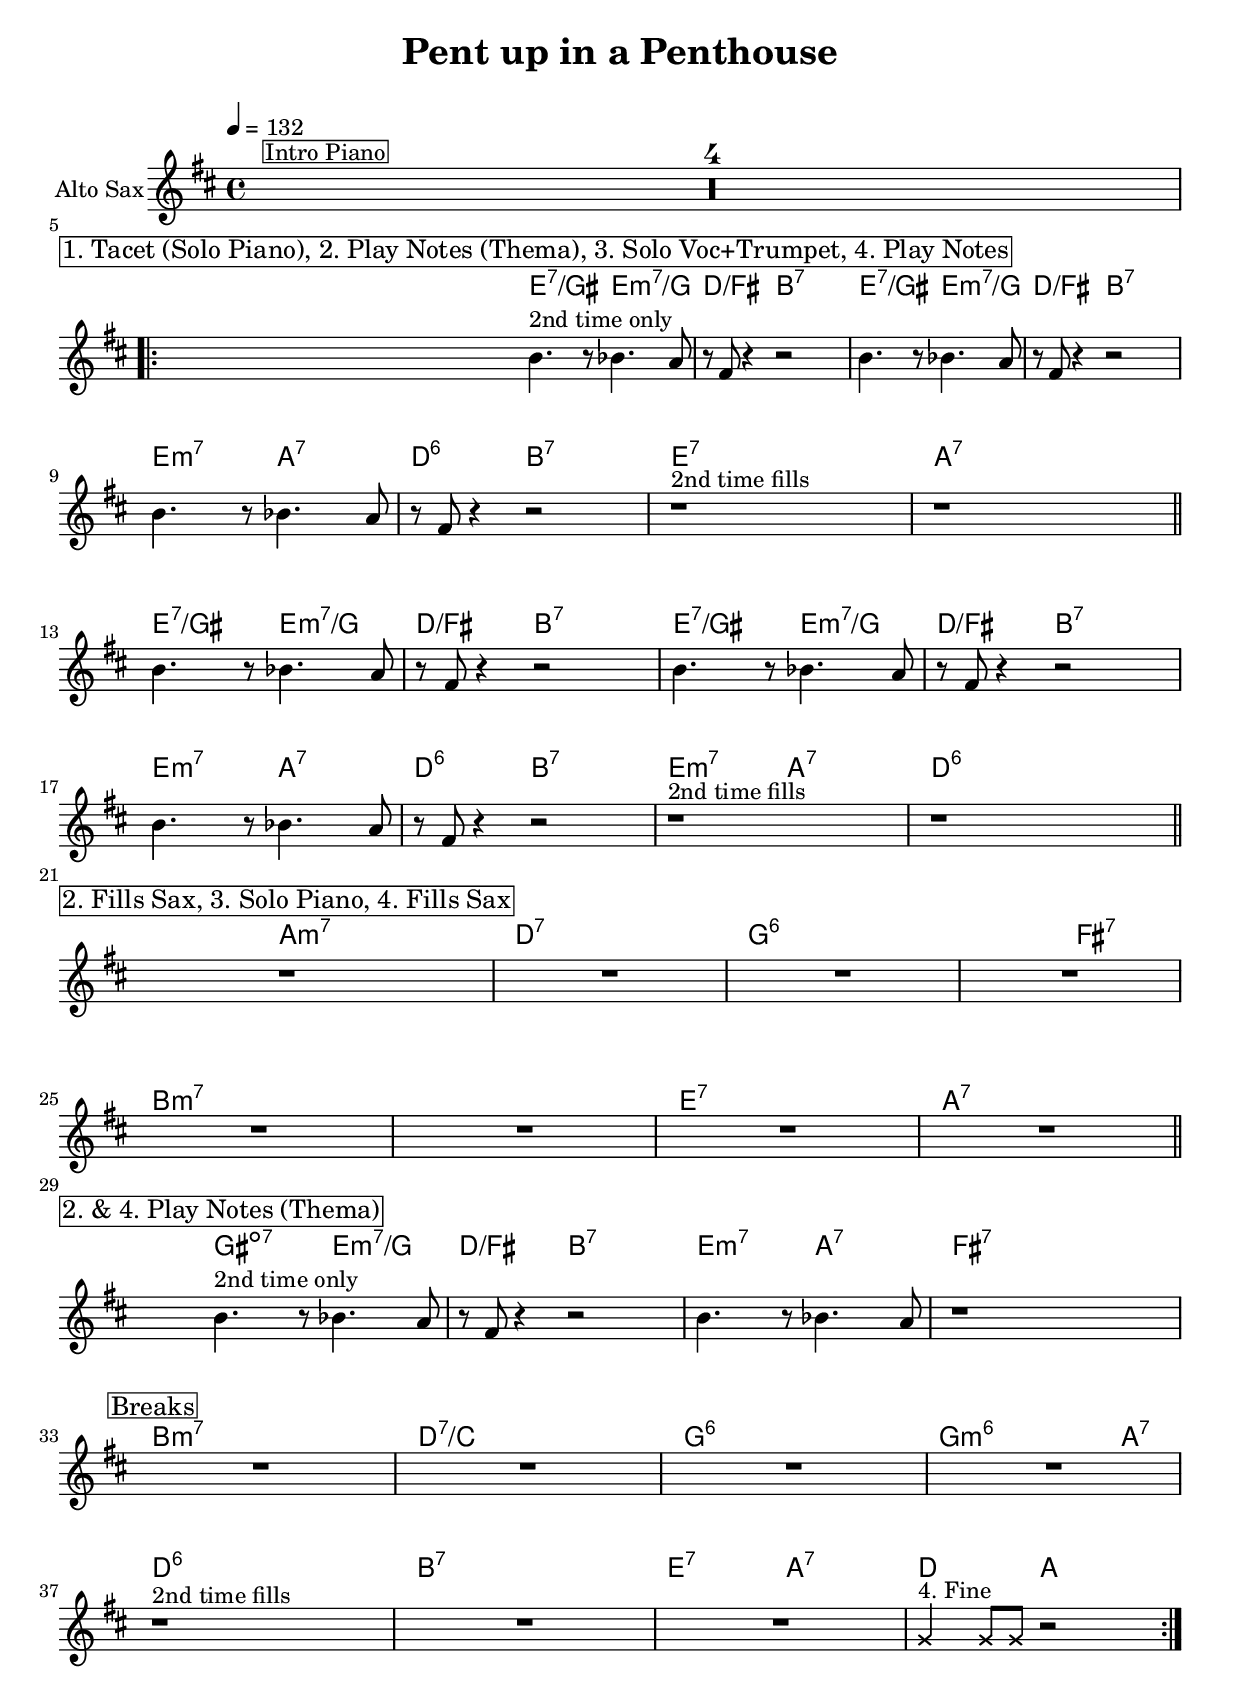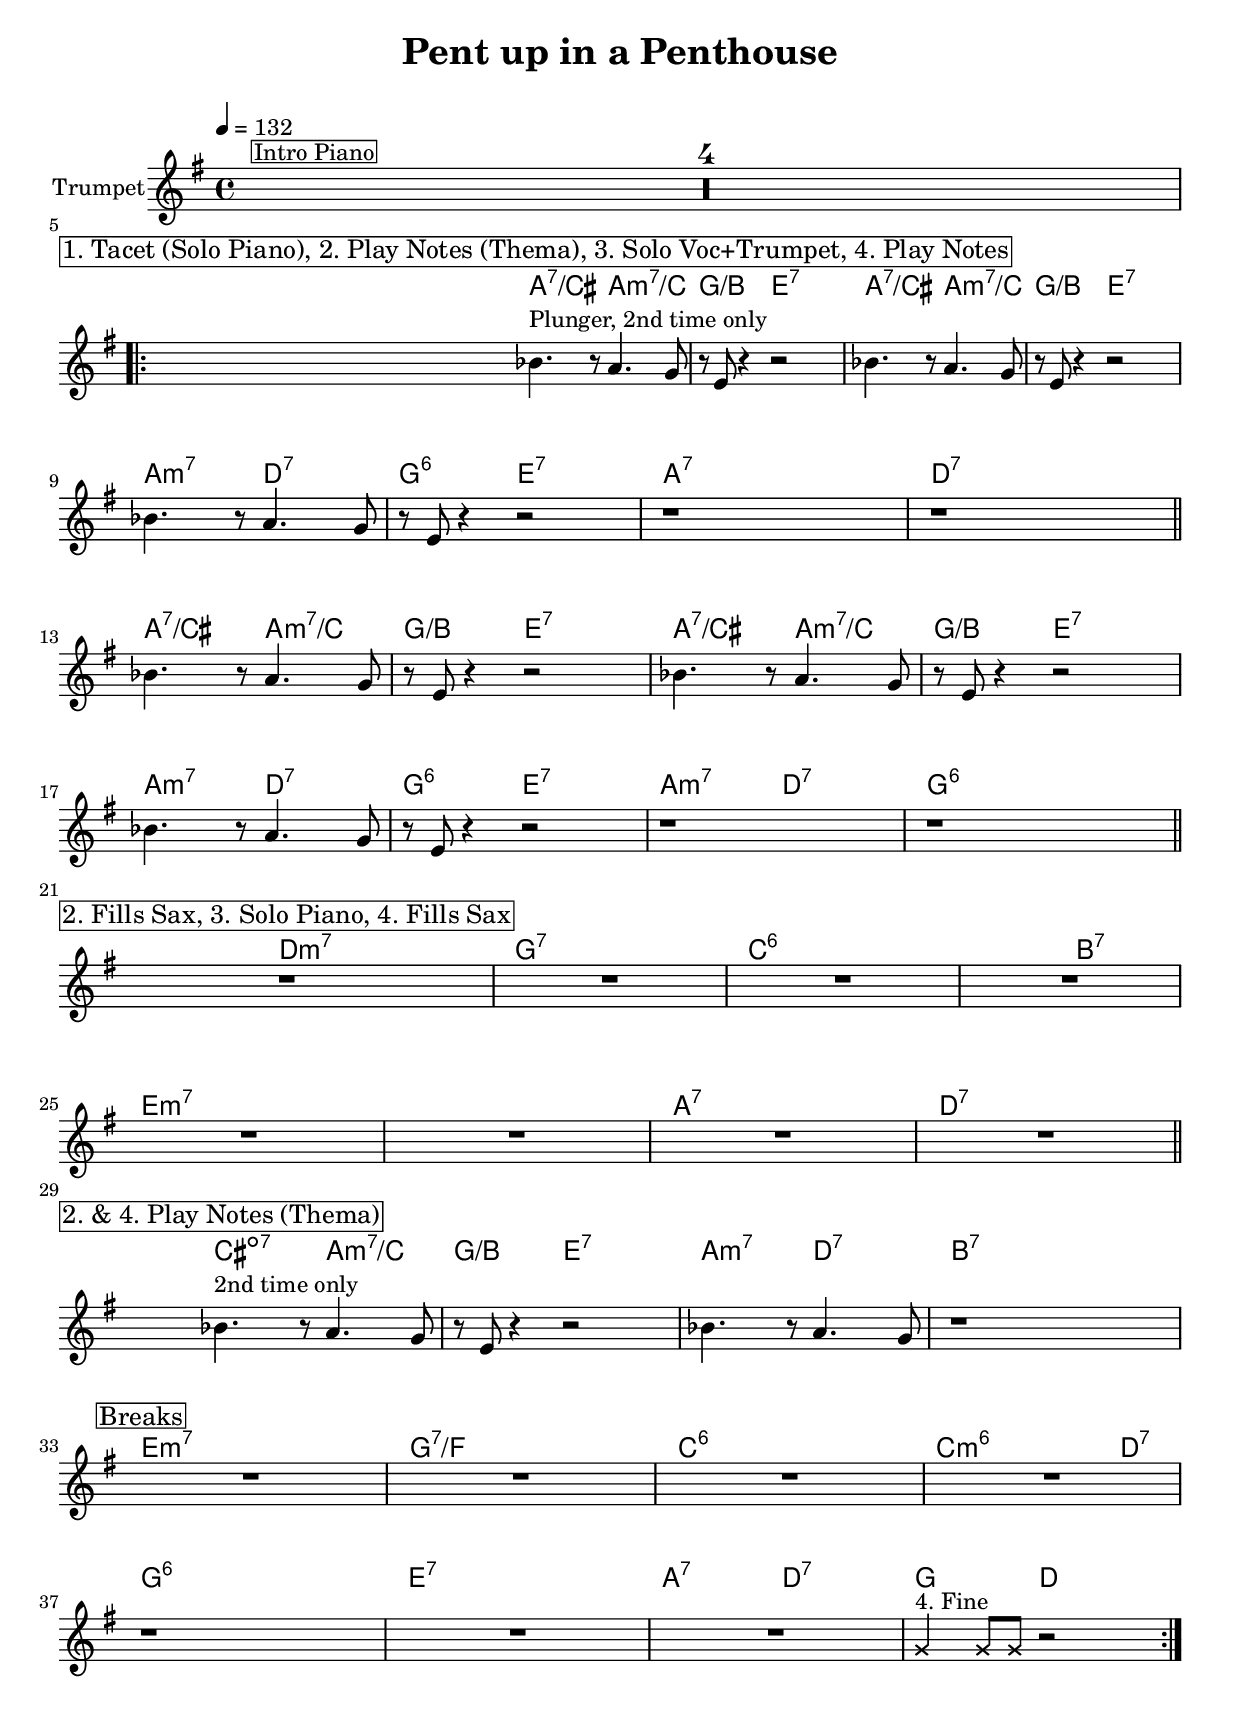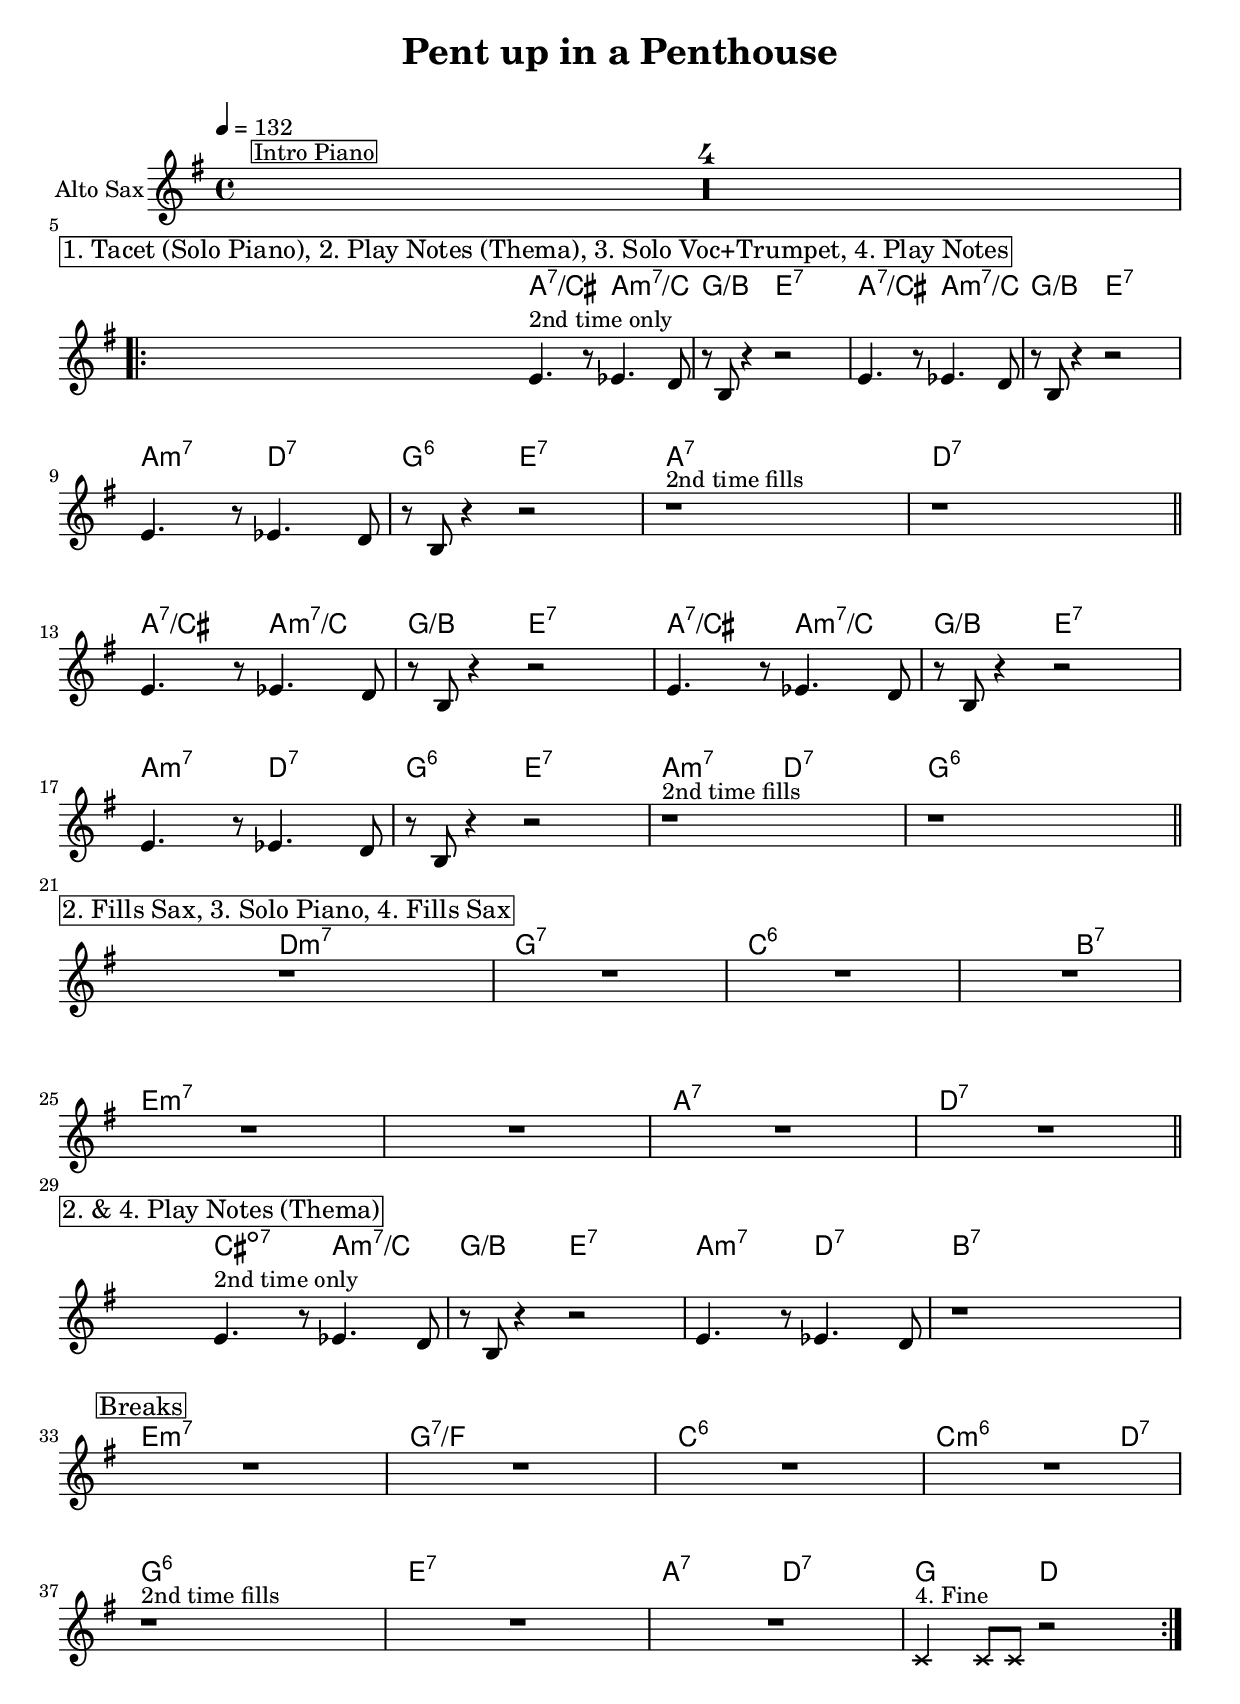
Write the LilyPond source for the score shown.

#(ly:set-option 'relative-includes #t)
\version "2.18.0"
\include "lib.ly"

\header {
  title = "Pent up in a Penthouse"
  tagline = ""
}

\paper {
  markup-system-spacing #'padding = #3 %space after title
}

global = {
  \time 4/4
  \key f \major
  \clef "violin"
  \set Score.skipBars = ##t % combine multi-rests
  \accidentalStyle "modern-voice-cautionary" % print some reduntant accidentals in parenthesis, e.g. (#)
}

structure = {
  \tempo 4 = 132
  s1*0^\markupBox "Intro Piano"
  s1*4
  s1*8  % A
  \bar "||"
  s1*8  % A
  \bar "||"
  s1*8  % B
  \bar "||"
  s1*12 % A'
}

remarks = \lyricmode {
  \skip 1*4
  \markupBox "1. Tacet (Solo Piano), 2. Play Notes (Thema), 3. Solo Voc+Trumpet, 4. Play Notes" 1
  \skip 1*15
  \markupBox "2. Fills Sax, 3. Solo Piano, 4. Fills Sax"
  \skip 1*7
  \markupBox "2. & 4. Play Notes (Thema)"
  \skip 1*3
  \markupBox "Breaks"
}

chorusA = \chordmode {
  g2:7/b g:m7/bes f:/a d:7 g:7/b g:m7/bes f:/a d:7
}
chorusChords = \chordmode {
  \chorusA
  g2:m7 c:7 f:6 d:7 g1:7 c:7
  \chorusA
  g2:m7 c:7 f:6 d:7 g:m7 c:7 f1:6

  % B
  c1:m7 f:7 bes:6 s2 a:7
  d1:m7 s g:7 c:7

  b2:dim7 g:m7/bes f:/a d:7 g:m7 c:7 a1:7
  d:m7 f:7/es bes:6 bes2.:m6 c4:7
  f1:6 d:7 g2:7 c:7 f c
}

theChords = {
  s1*4
  \set Score.proportionalNotationDuration = #(ly:make-moment 1 8 )
  \chorusChords
  \unset Score.proportionalNotationDuration
}

trumpetChords = \transpose bes c \theChords
altoChords = \transpose es c \theChords

slTp = \relative c''' { a4 }
slAs = \relative c'' { d4 }
slbTp = \repeat unfold 4 \slTp
slbAs = \repeat unfold 4 \slAs

trumpet = \transpose bes c \relative c''' {
  \global
  \set Staff.instrumentName = #"Trumpet"
  R1*4
  \repeat volta 3 {
    as4.^"Plunger, 2nd time only" r8 g4. f8 | r8 d r4 r2 | as'4. r8 g4. f8 | r8 d r4 r2 |
    as'4. r8 g4. f8 | r8 d r4 r2 | r1 | r1
    as'4. r8 g4. f8 | r8 d r4 r2 | as'4. r8 g4. f8 | r8 d r4 r2 |
    as'4. r8 g4. f8 | r8 d r4 r2 | r1 | r1
    r1 R1*7
    as'4.^"2nd time only" r8 g4. f8 | r8 d r4 r2 | as'4. r8 g4. f8 | r1
    R1*4
    r1 R1*2 \cross f4^"4. Fine" f8 f8 \endCross r2
  }
}


breaksTp = {
  s1*4 \break
  s1*4 \break
  s1*4 \break
  s1*4 \break
  s1*4 \break
  s1*4 \break
  s1*4 \break
  s1*4 \break
  s1*4 \break
  s1*4
}

altoSax = \transpose es c \relative c'' {
  \global
  \set Staff.instrumentName = #"Alto Sax"
  R1*4
  \repeat volta 3 {
    d4.^"2nd time only" r8 des4. c8 | r8 a r4 r2 | d4. r8 des4. c8 | r8 a r4 r2 |
    d4. r8 des4. c8 | r8 a r4 r2 | r1^"2nd time fills" | r1
    d4. r8 des4. c8 | r8 a r4 r2 | d4. r8 des4. c8 | r8 a r4 r2 |
    d4. r8 des4. c8 | r8 a r4 r2 | r1^"2nd time fills" | r1
    r1 R1*7
    d4.^"2nd time only" r8 des4. c8 | r8 a r4 r2 | d4. r8 des4. c8 | r1
    R1*4
    r1^"2nd time fills" R1*2 \cross bes4^"4. Fine" bes8 bes8 \endCross r2
  }
}

breaksAs = {
  s1*4 \break
  s1*4 \break
  s1*4 \break
  s1*4 \break
  s1*4 \break
  s1*4 \break
  s1*4 \break
  s1*4 \break
  s1*4 \break
  s1*4
}

% \book {
%   \score {
%     % \midi { }
%     <<
%       \lyricsAbove \remarks
%       \new ChordNames \trumpetChords
%       \new Staff = "trumpet" <<
%         \structure
%         \trumpet
%       >>
%       % \new Staff \trumpet
%       \new ChordNames \altoChords
%       \new Staff = "altoSax" <<
%         \altoSax
%       >>
%     >>
%   }
% }
\book {
  \bookOutputSuffix "tp"
  \paper {
    system-system-spacing #'basic-distance = #15 % increase space
    % fit on one page
    % system-system-spacing = #'(
    %   (basic-distance . 10)
    %   (minimum-distance . 0)
    %   (padding . 0)
    %   (stretchability . 0))
  }
  \score {
    <<
      \lyricsAbove \remarks
      \new ChordNames \trumpetChords
      \new Staff = "trumpet" <<
        \structure
        \breaksTp
        \trumpet
      >>
    >>
  }
}
\book {
  \bookOutputSuffix "as"
  \paper {
    system-system-spacing #'basic-distance = #15 % increase space
  }
  \score {
    <<
      \lyricsAbove \remarks
      \new ChordNames \altoChords
      \new Staff = "altoSax" <<
        \structure
        \breaksAs
        \altoSax
      >>
    >>
  }
}

tenorSax = \transpose bes es \altoSax
tenorChords = \transpose bes es \altoChords
\book {
  \bookOutputSuffix "ts"
  \paper {
    system-system-spacing #'basic-distance = #15 % increase space
  }
  \score {
    <<
      \lyricsAbove \remarks
      \new ChordNames \tenorChords
      \new Staff = "tenorSax" <<
        \structure
        \breaksAs
        \tenorSax
      >>
    >>
  }
}
